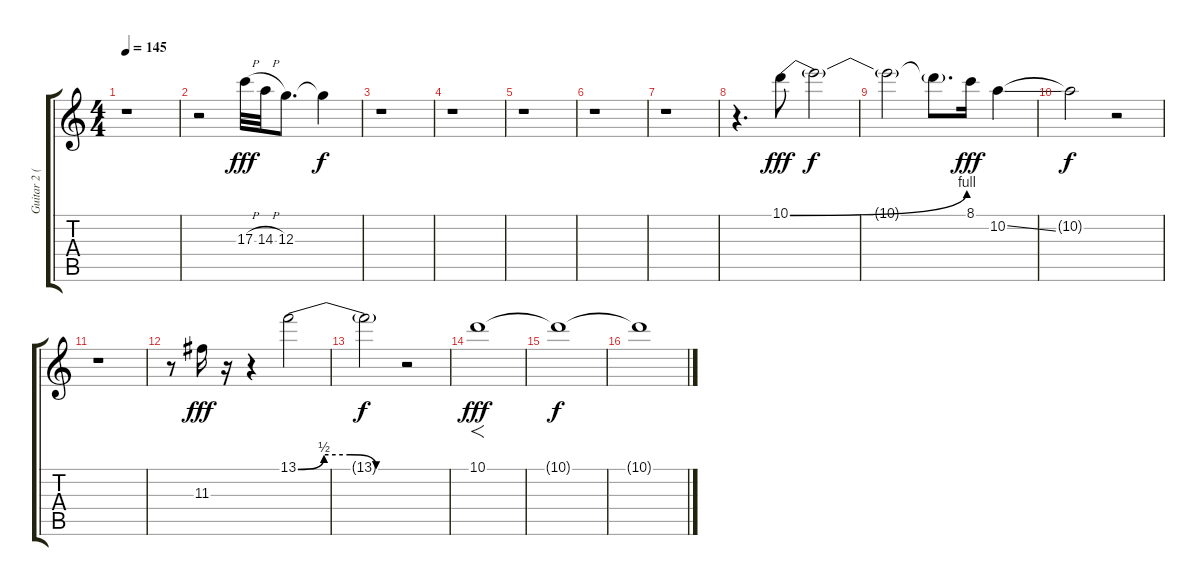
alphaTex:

\track ("Guitar 2 (Lead)" "Guitar 2 (") {instrument distortionguitar}
\staff {score tabs}
\tuning (E4 B3 G3 D3 A2 E2) {hide}
\ts (4 4)
\tempo 145
\clef g2
\ks c
r.1{dy fff} |
r.2 17.3{h}.32 14.3{h}.32 12.3.8{d} 12.3{t}.4{dy f} |
r.1 |
r.1 |
r.1 |
r.1 |
r.1 |
r.4{d} 10.1{be (bend 0 0 60 4)}.8{dy fff} 10.1{t}.2{dy f} |
10.1{t}.2 10.1{t}.8{d} 8.1.16{dy fff} 10.2{ss}.4 |
10.2{t}.2{dy f} r.2 |
r.1 |
r.8 11.3.16{dy fff} r.16 r.4 13.1{be (custom 0 0 15 2 30 2 45 0 60 0)}.2 |
13.1{t}.2{dy f} r.2 |
10.1.1{f dy fff} |
10.1{t}.1{dy f} |
10.1{t}.1
